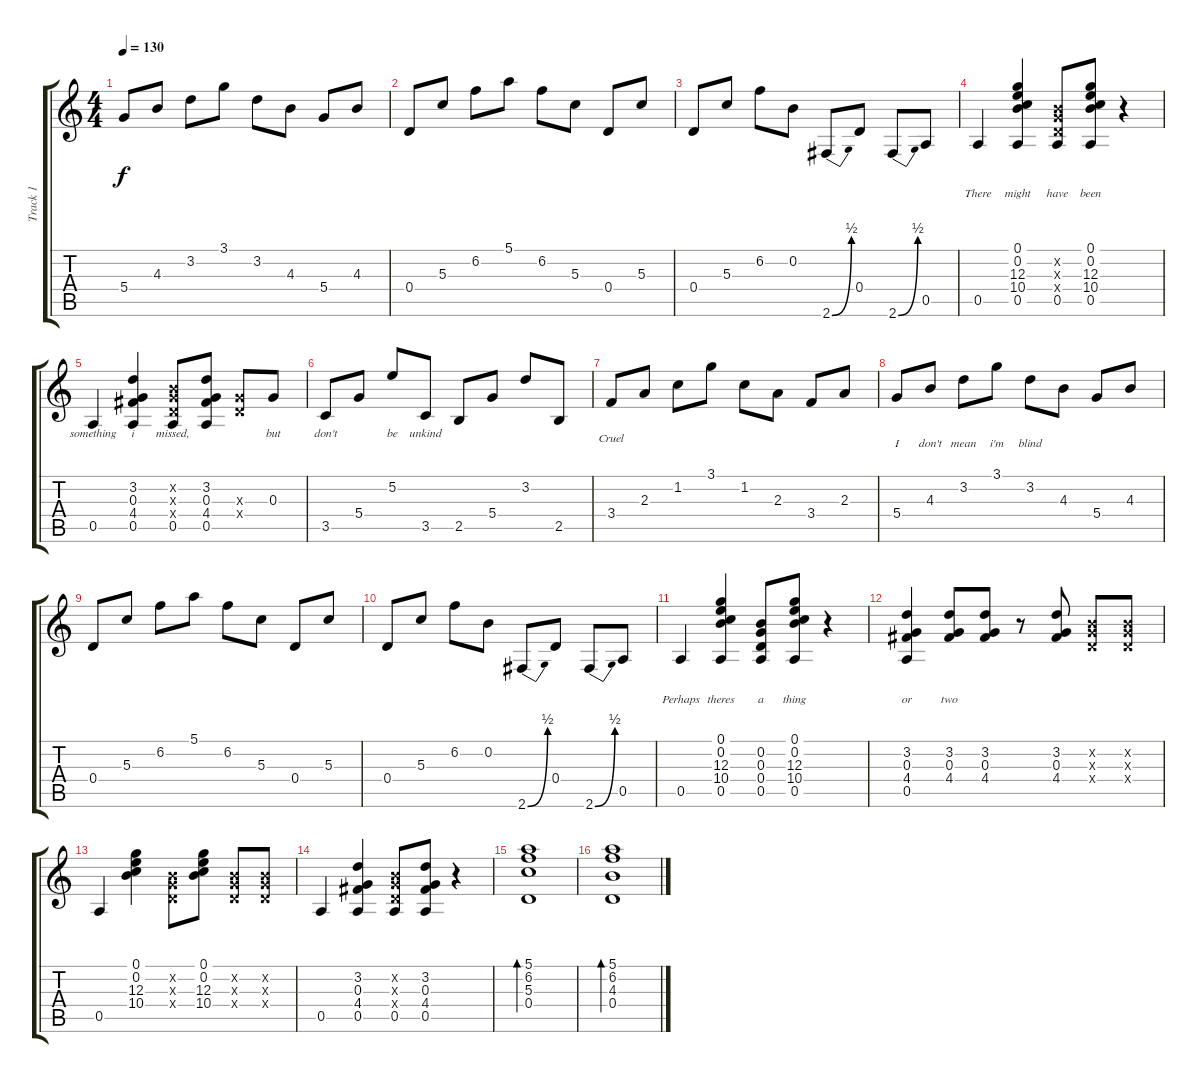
\track ("Track 1" "Track 1") {instrument acousticguitarsteel}
\staff {score tabs}
\tuning (E4 B3 G3 D3 A2 E2) {hide}
\ts (4 4)
\tempo 130
\clef g2
\ks c
5.4.8{dy f} 4.3.8 3.2.8 3.1.8 3.2.8 4.3.8 5.4.8 4.3.8 |
0.4.8 5.3.8 6.2.8 5.1.8 6.2.8 5.3.8 0.4.8 5.3.8 |
0.4.8 5.3.8 6.2.8 0.2.8 2.6{be (bend 0 0 60 2)}.8 0.4.8 2.6{be (bend 0 0 60 2)}.8 0.5.8 |
0.5.4{lyrics (0 "There") lyrics (1 "") lyrics (2 "") lyrics (3 "") lyrics (4 "")} (0.1 0.2 12.3 10.4 0.5).4{lyrics (0 "might") lyrics (1 "") lyrics (2 "") lyrics (3 "") lyrics (4 "")} (0.2{x} 0.3{x} 0.4{x} 0.5).8{lyrics (0 "have") lyrics (1 "") lyrics (2 "") lyrics (3 "") lyrics (4 "")} (0.1 0.2 12.3 10.4 0.5).8{lyrics (0 "been") lyrics (1 "") lyrics (2 "") lyrics (3 "") lyrics (4 "")} r.4 |
0.5.4{lyrics (0 "something") lyrics (1 "") lyrics (2 "") lyrics (3 "") lyrics (4 "")} (3.2 0.3 4.4 0.5).4{lyrics (0 "i") lyrics (1 "") lyrics (2 "") lyrics (3 "") lyrics (4 "")} (0.2{x} 0.3{x} 0.4{x} 0.5).8{lyrics (0 "missed,") lyrics (1 "") lyrics (2 "") lyrics (3 "") lyrics (4 "")} (3.2 0.3 4.4 0.5).8{lyrics (0 "") lyrics (1 "") lyrics (2 "") lyrics (3 "") lyrics (4 "")} (0.3{x} 0.4{x}).8{lyrics (0 "") lyrics (1 "") lyrics (2 "") lyrics (3 "") lyrics (4 "")} 0.3.8{lyrics (0 "but") lyrics (1 "") lyrics (2 "") lyrics (3 "") lyrics (4 "")} |
3.5.8{lyrics (0 "don't") lyrics (1 "") lyrics (2 "") lyrics (3 "") lyrics (4 "")} 5.4.8{lyrics (0 "") lyrics (1 "") lyrics (2 "") lyrics (3 "") lyrics (4 "")} 5.2.8{lyrics (0 "be") lyrics (1 "") lyrics (2 "") lyrics (3 "") lyrics (4 "")} 3.5.8{lyrics (0 "unkind") lyrics (1 "") lyrics (2 "") lyrics (3 "") lyrics (4 "")} 2.5.8 5.4.8 3.2.8 2.5.8 |
3.4.8{lyrics (0 "") lyrics (1 "Cruel") lyrics (2 "") lyrics (3 "") lyrics (4 "")} 2.3.8 1.2.8 3.1.8 1.2.8 2.3.8 3.4.8 2.3.8 |
5.4.8{lyrics (0 "") lyrics (1 "") lyrics (2 "I") lyrics (3 "") lyrics (4 "")} 4.3.8{lyrics (0 "") lyrics (1 "") lyrics (2 "don't") lyrics (3 "") lyrics (4 "")} 3.2.8{lyrics (0 "") lyrics (1 "") lyrics (2 "mean") lyrics (3 "") lyrics (4 "")} 3.1.8{lyrics (0 "") lyrics (1 "") lyrics (2 "i'm") lyrics (3 "") lyrics (4 "")} 3.2.8{lyrics (0 "") lyrics (1 "") lyrics (2 "blind") lyrics (3 "") lyrics (4 "")} 4.3.8 5.4.8 4.3.8 |
0.4.8 5.3.8 6.2.8 5.1.8 6.2.8 5.3.8 0.4.8 5.3.8 |
0.4.8 5.3.8 6.2.8 0.2.8 2.6{be (bend 0 0 60 2)}.8 0.4.8 2.6{be (bend 0 0 60 2)}.8 0.5.8 |
0.5.4{lyrics (0 "") lyrics (1 "") lyrics (2 "") lyrics (3 "Perhaps") lyrics (4 "")} (0.1 0.2 12.3 10.4 0.5).4{lyrics (0 "") lyrics (1 "") lyrics (2 "") lyrics (3 "theres") lyrics (4 "")} (0.2 0.3 0.4 0.5).8{lyrics (0 "") lyrics (1 "") lyrics (2 "") lyrics (3 "a") lyrics (4 "")} (0.1 0.2 12.3 10.4 0.5).8{lyrics (0 "") lyrics (1 "") lyrics (2 "") lyrics (3 "thing") lyrics (4 "")} r.4 |
(3.2 0.3 4.4 0.5).4{lyrics (0 "") lyrics (1 "") lyrics (2 "") lyrics (3 "or") lyrics (4 "")} (3.2 0.3 4.4).8{lyrics (0 "") lyrics (1 "") lyrics (2 "") lyrics (3 "two") lyrics (4 "")} (3.2 0.3 4.4).8{lyrics (0 "") lyrics (1 "") lyrics (2 "") lyrics (3 "") lyrics (4 "")} r.8 (3.2 0.3 4.4).8{lyrics (0 "") lyrics (1 "") lyrics (2 "") lyrics (3 "") lyrics (4 "")} (0.2{x} 0.3{x} 0.4{x}).8{lyrics (0 "") lyrics (1 "") lyrics (2 "") lyrics (3 "") lyrics (4 "")} (0.2{x} 0.3{x} 0.4{x}).8{lyrics (0 "") lyrics (1 "") lyrics (2 "") lyrics (3 "") lyrics (4 "")} |
0.5.4{lyrics (0 "") lyrics (1 "") lyrics (2 "") lyrics (3 "") lyrics (4 "")} (0.1 0.2 12.3 10.4).4{lyrics (0 "") lyrics (1 "") lyrics (2 "") lyrics (3 "") lyrics (4 "")} (0.2{x} 0.3{x} 0.4{x}).8{lyrics (0 "") lyrics (1 "") lyrics (2 "") lyrics (3 "") lyrics (4 "")} (0.1 0.2 12.3 10.4).8{lyrics (0 "") lyrics (1 "") lyrics (2 "") lyrics (3 "") lyrics (4 "")} (0.2{x} 0.3{x} 0.4{x}).8{lyrics (0 "") lyrics (1 "") lyrics (2 "") lyrics (3 "") lyrics (4 "")} (0.2{x} 0.3{x} 0.4{x}).8{lyrics (0 "") lyrics (1 "") lyrics (2 "") lyrics (3 "") lyrics (4 "")} |
0.5.4{lyrics (0 "") lyrics (1 "") lyrics (2 "") lyrics (3 "") lyrics (4 "")} (3.2 0.3 4.4 0.5).4{lyrics (0 "") lyrics (1 "") lyrics (2 "") lyrics (3 "") lyrics (4 "")} (0.2{x} 0.3{x} 0.4{x} 0.5).8{lyrics (0 "") lyrics (1 "") lyrics (2 "") lyrics (3 "") lyrics (4 "")} (3.2 0.3 4.4 0.5).8{lyrics (0 "") lyrics (1 "") lyrics (2 "") lyrics (3 "") lyrics (4 "")} r.4 |
(5.1 6.2 5.3 0.4).1{bd 240 lyrics (0 "") lyrics (1 "") lyrics (2 "") lyrics (3 "") lyrics (4 "")} |
(5.1 6.2 4.3 0.4).1{bd 240 lyrics (0 "") lyrics (1 "") lyrics (2 "") lyrics (3 "") lyrics (4 "")}
